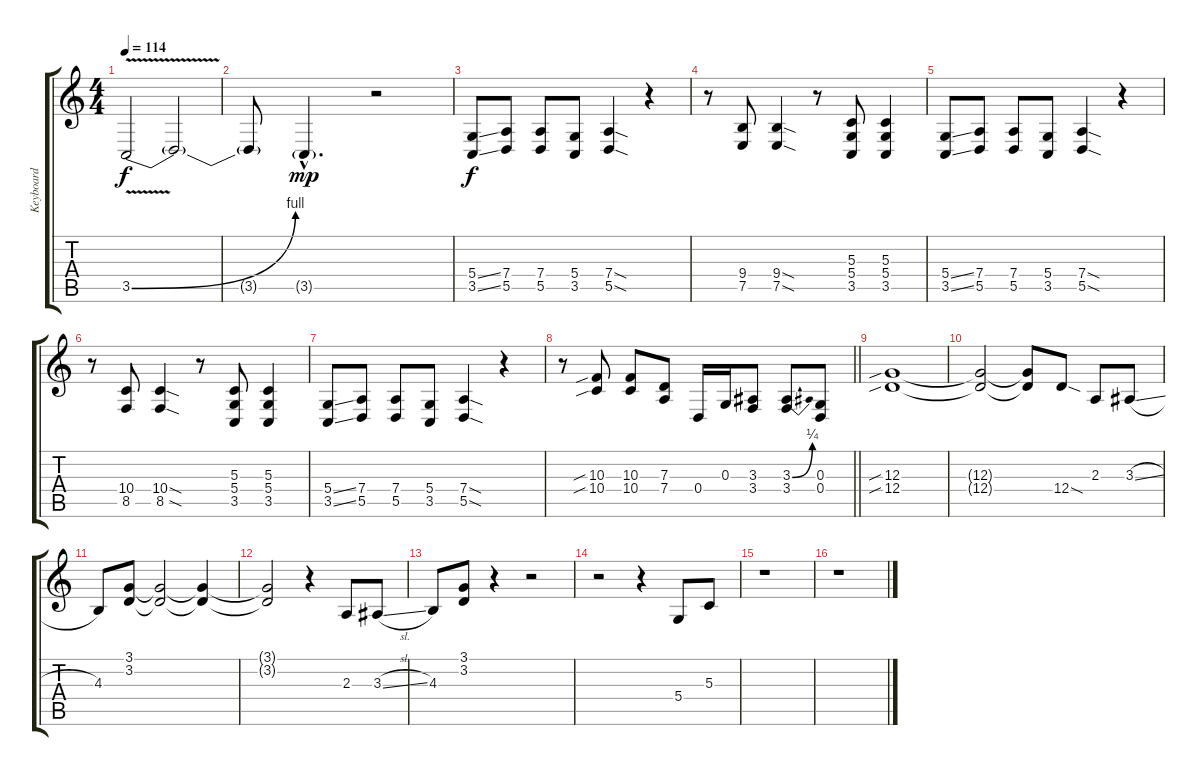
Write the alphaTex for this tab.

\track ("Keyboard" "Keyboard") {instrument lead1square}
\staff {score tabs}
\tuning (E4 B3 G3 D3 A2 E2) {hide}
\ts (4 4)
\tempo 114
\clef g2
\ks c
3.5{be (bend 0 0 60 4) v}.2{dy f} 3.5{t}.2 |
3.5{t}.8 3.5{g hac}.4{d dy mp} r.2 |
(5.4{ss} 3.5{ss}).8{dy f} (7.4 5.5).8 (7.4 5.5).8 (5.4 3.5).8 (7.4{sod} 5.5{sod}).4 r.4 |
r.8 (9.4 7.5).8 (9.4{sod} 7.5{sod}).4 r.8 (5.3 5.4 3.5).8 (5.3 5.4 3.5).4 |
(5.4{ss} 3.5{ss}).8 (7.4 5.5).8 (7.4 5.5).8 (5.4 3.5).8 (7.4{sod} 5.5{sod}).4 r.4 |
r.8 (10.4 8.5).8 (10.4{sod} 8.5{sod}).4 r.8 (5.3 5.4 3.5).8 (5.3 5.4 3.5).4 |
(5.4{ss} 3.5{ss}).8 (7.4 5.5).8 (7.4 5.5).8 (5.4 3.5).8 (7.4{sod} 5.5{sod}).4 r.4 |
\barLineRight lightlight
r.8 (10.3{sib} 10.4{sib}).8 (10.3 10.4).8 (7.3 7.4).8 0.4.16 0.3.16 (3.3 3.4).8 (3.3{be (bend 0 0 60 1)} 3.4).8 (0.3 0.4).8 |
(12.3{sib} 12.4{sib}).1 |
(12.3{t} 12.4{t}).2 (12.3{t} 12.4{t}).8 12.4{sod}.8 2.3.8 3.3{sl}.8 |
4.3.8 (3.1 3.2).8 (3.1{t} 3.2{t}).2 (3.1{t} 3.2{t}).4 |
(3.1{t} 3.2{t}).2 r.4 2.3.8 3.3{sl}.8 |
4.3.8 (3.1 3.2).8 r.4 r.2 |
r.2 r.4 5.4.8 5.3.8 |
r.1 |
r.1
